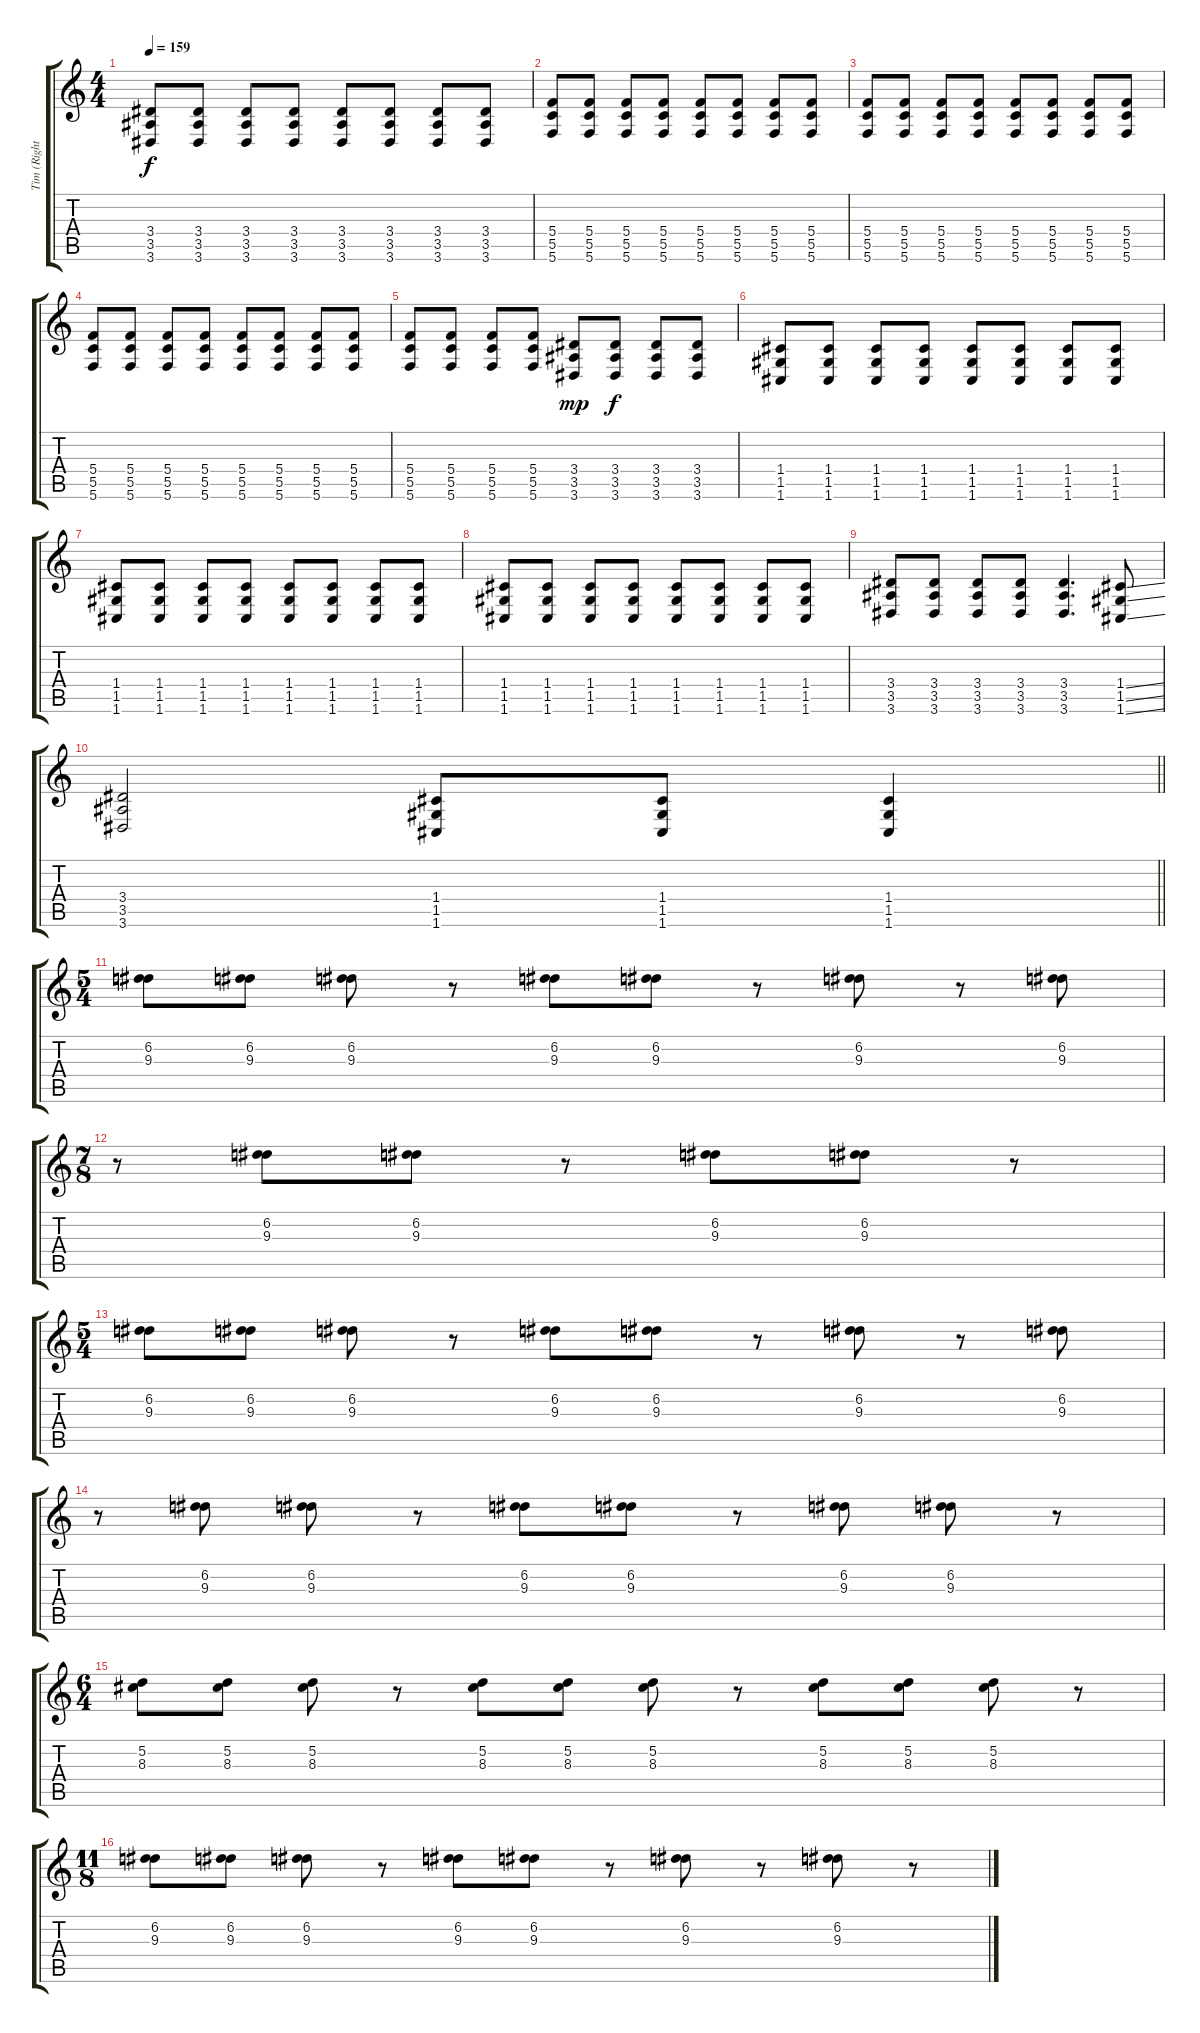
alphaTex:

\track ("Tim (Right)" "Tim (Right") {instrument overdrivenguitar}
\staff {score tabs}
\tuning (D4 A3 F3 C3 G2 C2) {hide}
\ts (4 4)
\tempo 159
\clef g2
\ks c
(3.4 3.5 3.6).8{dy f} (3.4 3.5 3.6).8 (3.4 3.5 3.6).8 (3.4 3.5 3.6).8 (3.4 3.5 3.6).8 (3.4 3.5 3.6).8 (3.4 3.5 3.6).8 (3.4 3.5 3.6).8 |
(5.4 5.5 5.6).8 (5.4 5.5 5.6).8 (5.4 5.5 5.6).8 (5.4 5.5 5.6).8 (5.4 5.5 5.6).8 (5.4 5.5 5.6).8 (5.4 5.5 5.6).8 (5.4 5.5 5.6).8 |
(5.4 5.5 5.6).8 (5.4 5.5 5.6).8 (5.4 5.5 5.6).8 (5.4 5.5 5.6).8 (5.4 5.5 5.6).8 (5.4 5.5 5.6).8 (5.4 5.5 5.6).8 (5.4 5.5 5.6).8 |
(5.4 5.5 5.6).8 (5.4 5.5 5.6).8 (5.4 5.5 5.6).8 (5.4 5.5 5.6).8 (5.4 5.5 5.6).8 (5.4 5.5 5.6).8 (5.4 5.5 5.6).8 (5.4 5.5 5.6).8 |
(5.4 5.5 5.6).8 (5.4 5.5 5.6).8 (5.4 5.5 5.6).8 (5.4 5.5 5.6).8 (3.4 3.5 3.6).8{dy mp} (3.4 3.5 3.6).8{dy f} (3.4 3.5 3.6).8 (3.4 3.5 3.6).8 |
(1.4 1.5 1.6).8 (1.4 1.5 1.6).8 (1.4 1.5 1.6).8 (1.4 1.5 1.6).8 (1.4 1.5 1.6).8 (1.4 1.5 1.6).8 (1.4 1.5 1.6).8 (1.4 1.5 1.6).8 |
(1.4 1.5 1.6).8 (1.4 1.5 1.6).8 (1.4 1.5 1.6).8 (1.4 1.5 1.6).8 (1.4 1.5 1.6).8 (1.4 1.5 1.6).8 (1.4 1.5 1.6).8 (1.4 1.5 1.6).8 |
(1.4 1.5 1.6).8 (1.4 1.5 1.6).8 (1.4 1.5 1.6).8 (1.4 1.5 1.6).8 (1.4 1.5 1.6).8 (1.4 1.5 1.6).8 (1.4 1.5 1.6).8 (1.4 1.5 1.6).8 |
(3.4 3.5 3.6).8 (3.4 3.5 3.6).8 (3.4 3.5 3.6).8 (3.4 3.5 3.6).8 (3.4 3.5 3.6).4{d} (1.4{ss} 1.5{ss} 1.6{ss}).8 |
\barLineRight lightlight
(3.4 3.5 3.6).2 (1.4 1.5 1.6).8 (1.4 1.5 1.6).8 (1.4 1.5 1.6).4 |
\ts (5 4)
(6.2 9.3).8 (6.2 9.3).8 (6.2 9.3).8 r.8 (6.2 9.3).8 (6.2 9.3).8 r.8 (6.2 9.3).8 r.8 (6.2 9.3).8 |
\ts (7 8)
r.8 (6.2 9.3).8 (6.2 9.3).8 r.8 (6.2 9.3).8 (6.2 9.3).8 r.8 |
\ts (5 4)
(6.2 9.3).8 (6.2 9.3).8 (6.2 9.3).8 r.8 (6.2 9.3).8 (6.2 9.3).8 r.8 (6.2 9.3).8 r.8 (6.2 9.3).8 |
r.8 (6.2 9.3).8 (6.2 9.3).8 r.8 (6.2 9.3).8 (6.2 9.3).8 r.8 (6.2 9.3).8 (6.2 9.3).8 r.8 |
\ts (6 4)
(5.2 8.3).8 (5.2 8.3).8 (5.2 8.3).8 r.8 (5.2 8.3).8 (5.2 8.3).8 (5.2 8.3).8 r.8 (5.2 8.3).8 (5.2 8.3).8 (5.2 8.3).8 r.8 |
\ts (11 8)
(6.2 9.3).8 (6.2 9.3).8 (6.2 9.3).8 r.8 (6.2 9.3).8 (6.2 9.3).8 r.8 (6.2 9.3).8 r.8 (6.2 9.3).8 r.8
